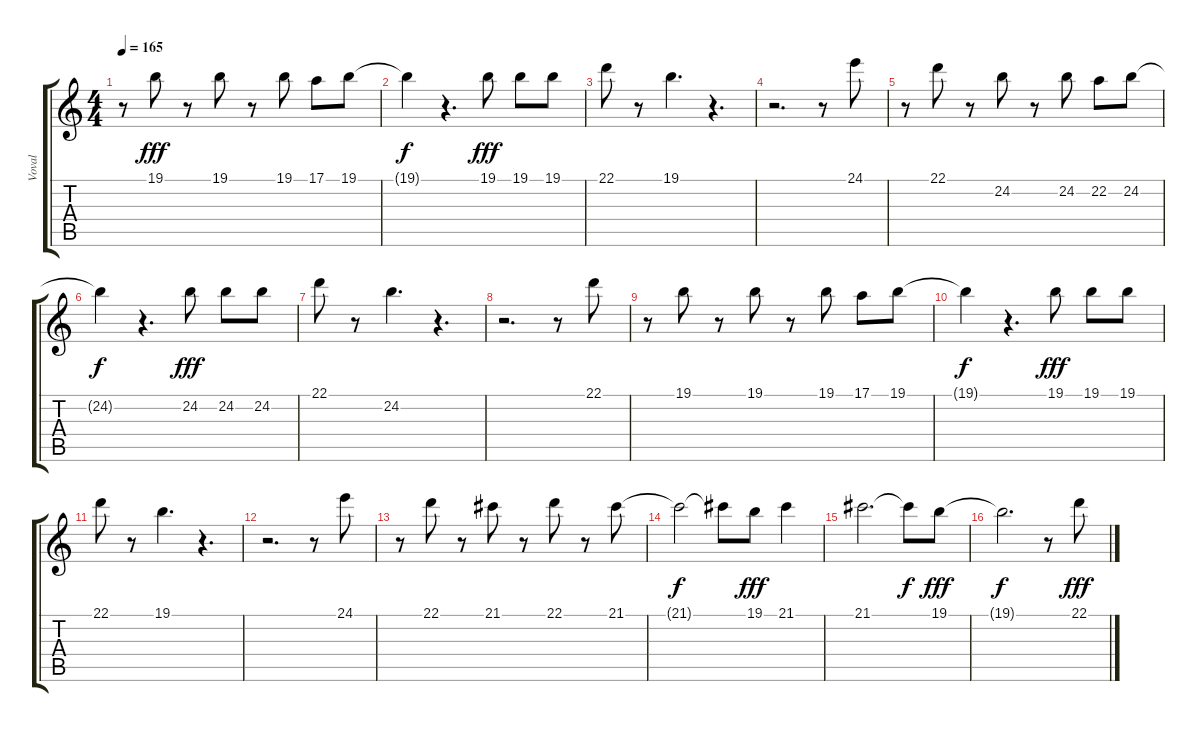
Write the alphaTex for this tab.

\track ("Voval" "Voval") {instrument altosax}
\staff {score tabs}
\tuning (E4 B3 G3 D3 A2 E2) {hide}
\ts (4 4)
\tempo 165
\clef g2
\ks c
r.8{dy fff} 19.1.8 r.8 19.1.8 r.8 19.1.8 17.1.8 19.1.8 |
19.1{t}.4{dy f} r.4{d} 19.1.8{dy fff} 19.1.8 19.1.8 |
22.1.8 r.8 19.1.4{d} r.4{d} |
r.2{d} r.8 24.1.8 |
r.8 22.1.8 r.8 24.2.8 r.8 24.2.8 22.2.8 24.2.8 |
24.2{t}.4{dy f} r.4{d} 24.2.8{dy fff} 24.2.8 24.2.8 |
22.1.8 r.8 24.2.4{d} r.4{d} |
r.2{d} r.8 22.1.8 |
r.8 19.1.8 r.8 19.1.8 r.8 19.1.8 17.1.8 19.1.8 |
19.1{t}.4{dy f} r.4{d} 19.1.8{dy fff} 19.1.8 19.1.8 |
22.1.8 r.8 19.1.4{d} r.4{d} |
r.2{d} r.8 24.1.8 |
r.8 22.1.8 r.8 21.1.8 r.8 22.1.8 r.8 21.1.8 |
21.1{t}.2{dy f} 21.1{t}.8 19.1.8{dy fff} 21.1.4 |
21.1.2{d} 21.1{t}.8{dy f} 19.1.8{dy fff} |
19.1{t}.2{d dy f} r.8 22.1.8{dy fff}
